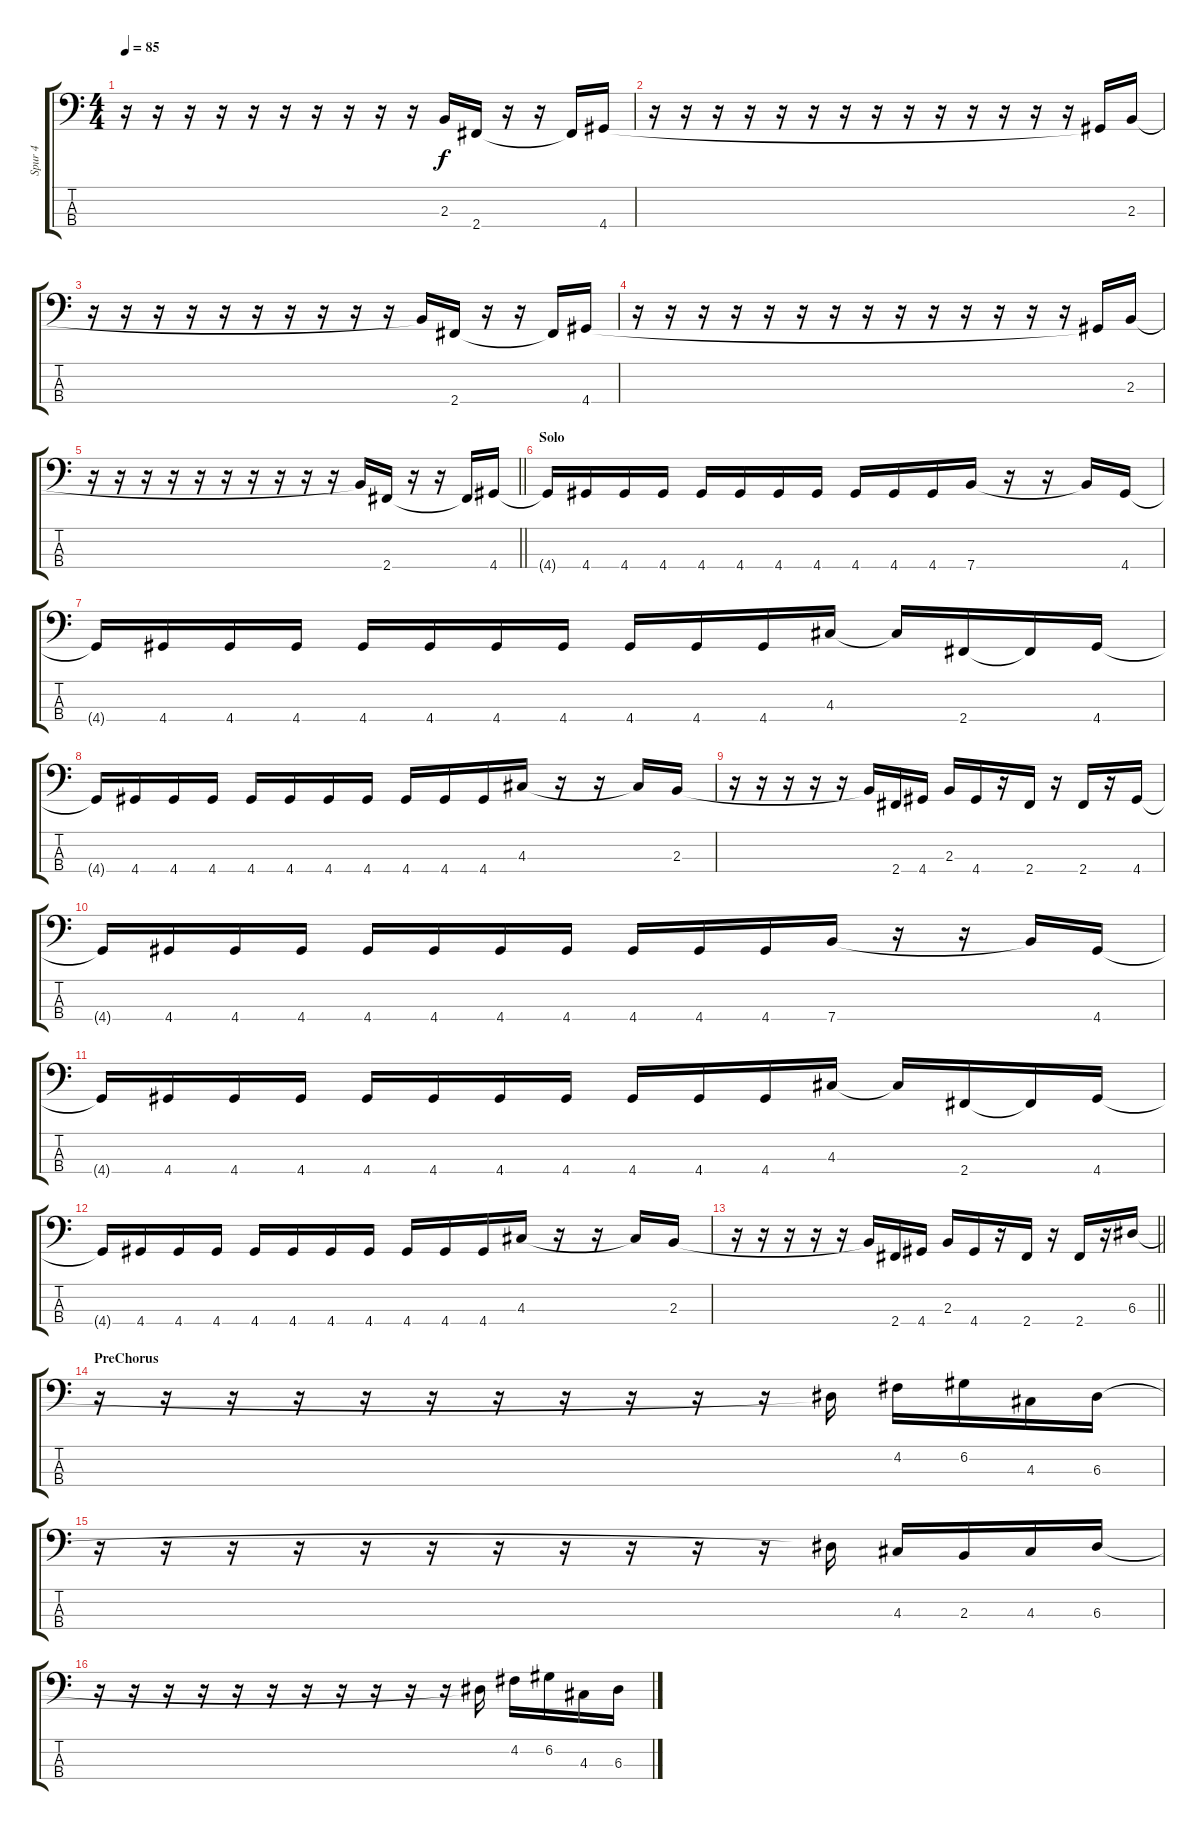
\track ("Spur 4" "Spur 4") {instrument electricbassfinger}
\staff {score tabs}
\tuning (G2 D2 A1 E1) {hide}
\ts (4 4)
\tempo 85
\clef f4
\ks c
r.16{dy f} r.16 r.16 r.16 r.16 r.16 r.16 r.16 r.16 r.16 2.3{t}.16 2.4.16 r.16 r.16 2.4{t}.16 4.4.16 |
r.16 r.16 r.16 r.16 r.16 r.16 r.16 r.16 r.16 r.16 r.16 r.16 r.16 r.16 4.4{t}.16 2.3.16 |
r.16 r.16 r.16 r.16 r.16 r.16 r.16 r.16 r.16 r.16 2.3{t}.16 2.4.16 r.16 r.16 2.4{t}.16 4.4.16 |
r.16 r.16 r.16 r.16 r.16 r.16 r.16 r.16 r.16 r.16 r.16 r.16 r.16 r.16 4.4{t}.16 2.3.16 |
\barLineRight lightlight
r.16 r.16 r.16 r.16 r.16 r.16 r.16 r.16 r.16 r.16 2.3{t}.16 2.4.16 r.16 r.16 2.4{t}.16 4.4.16 |
\section ("" "Solo")
4.4{t}.16 4.4.16 4.4.16 4.4.16 4.4.16 4.4.16 4.4.16 4.4.16 4.4.16 4.4.16 4.4.16 7.4.16 r.16 r.16 7.4{t}.16 4.4.16 |
4.4{t}.16 4.4.16 4.4.16 4.4.16 4.4.16 4.4.16 4.4.16 4.4.16 4.4.16 4.4.16 4.4.16 4.3.16 4.3{t}.16 2.4.16 2.4{t}.16 4.4.16 |
4.4{t}.16 4.4.16 4.4.16 4.4.16 4.4.16 4.4.16 4.4.16 4.4.16 4.4.16 4.4.16 4.4.16 4.3.16 r.16 r.16 4.3{t}.16 2.3.16 |
r.16 r.16 r.16 r.16 r.16 2.3{t}.16 2.4.16 4.4.16 2.3.16 4.4.16 r.16 2.4.16 r.16 2.4.16 r.16 4.4.16 |
4.4{t}.16 4.4.16 4.4.16 4.4.16 4.4.16 4.4.16 4.4.16 4.4.16 4.4.16 4.4.16 4.4.16 7.4.16 r.16 r.16 7.4{t}.16 4.4.16 |
4.4{t}.16 4.4.16 4.4.16 4.4.16 4.4.16 4.4.16 4.4.16 4.4.16 4.4.16 4.4.16 4.4.16 4.3.16 4.3{t}.16 2.4.16 2.4{t}.16 4.4.16 |
4.4{t}.16 4.4.16 4.4.16 4.4.16 4.4.16 4.4.16 4.4.16 4.4.16 4.4.16 4.4.16 4.4.16 4.3.16 r.16 r.16 4.3{t}.16 2.3.16 |
\barLineRight lightlight
r.16 r.16 r.16 r.16 r.16 2.3{t}.16 2.4.16 4.4.16 2.3.16 4.4.16 r.16 2.4.16 r.16 2.4.16 r.16 6.3.16 |
\section ("" "PreChorus")
r.16 r.16 r.16 r.16 r.16 r.16 r.16 r.16 r.16 r.16 r.16 6.3{t}.16 4.2.16 6.2.16 4.3.16 6.3.16 |
r.16 r.16 r.16 r.16 r.16 r.16 r.16 r.16 r.16 r.16 r.16 6.3{t}.16 4.3.16 2.3.16 4.3.16 6.3.16 |
r.16 r.16 r.16 r.16 r.16 r.16 r.16 r.16 r.16 r.16 r.16 6.3{t}.16 4.2.16 6.2.16 4.3.16 6.3.16
